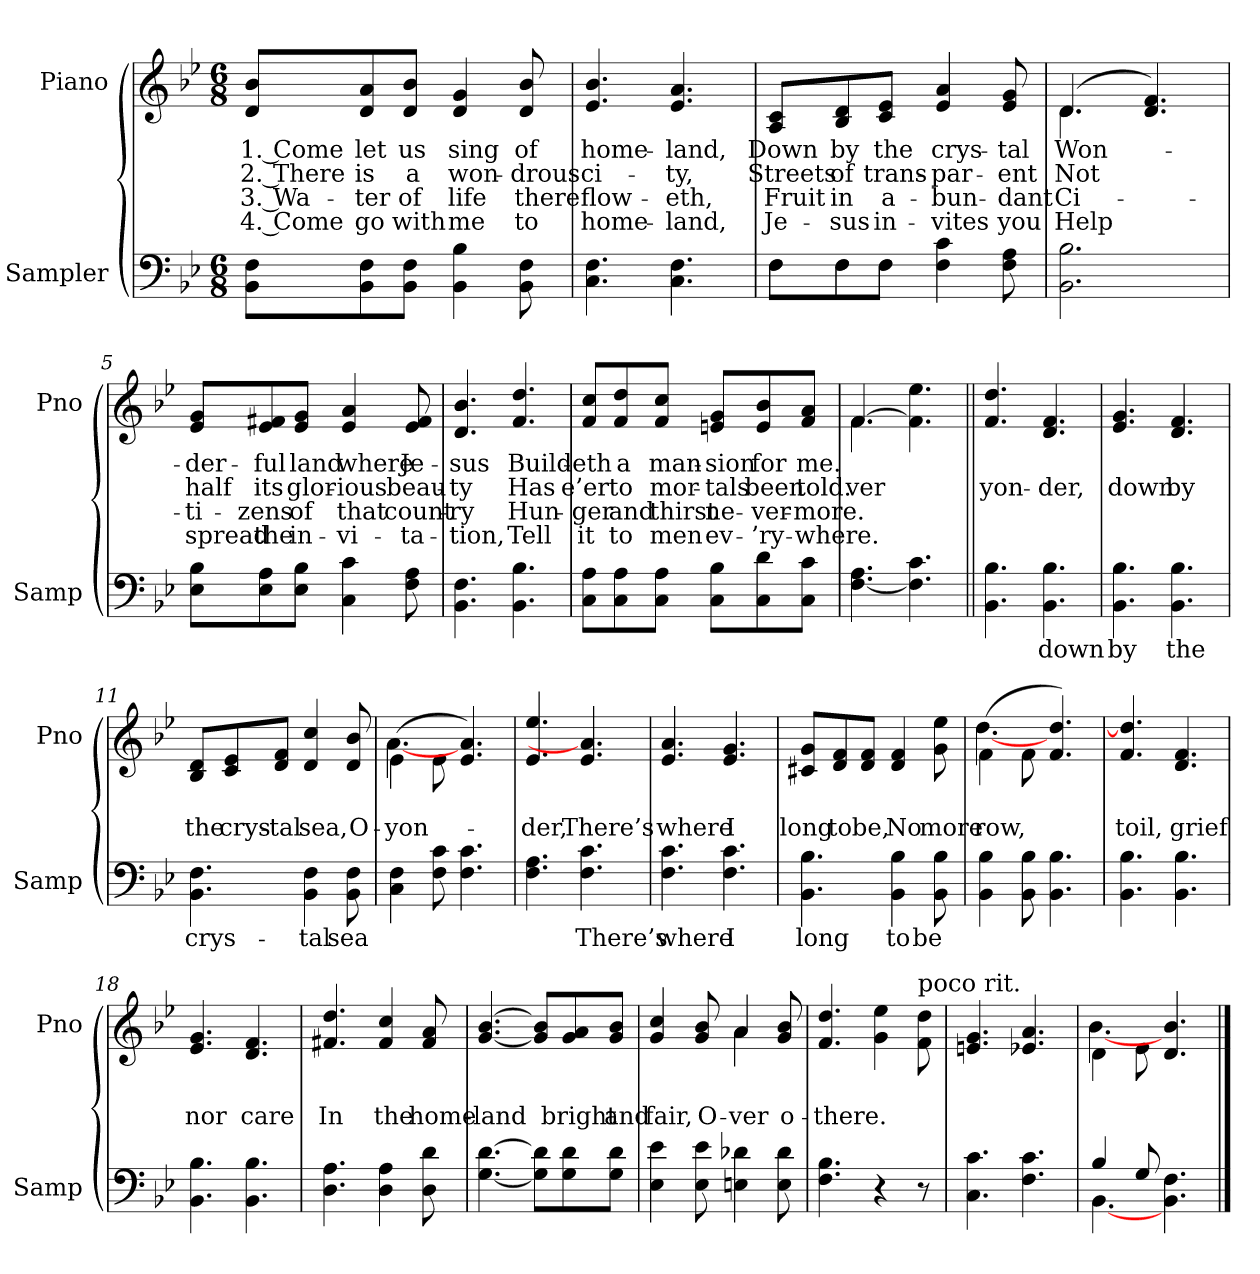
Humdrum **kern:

**kern	**text	**kern	**text	**text	**text	**text
*part2	*part2	*part1	*part1	*part1	*part1	*part1
*staff2	*staff2	*staff1	*staff1	*staff1	*staff1	*staff1
*I"Sampler	*	*I"Piano	*	*	*	*
*I'Samp	*	*I'Pno	*	*	*	*
*clefF4	*	*clefG2	*	*	*	*
*k[b-e-]	*	*k[b-e-]	*	*	*	*
*B-:	*	*B-:	*	*	*	*
*M6/8	*	*M6/8	*	*	*	*
=1	=1	=1	=1	=1	=1	=1
8BB-\ 8F\L	.	8d/ 8b-/L	1. Come	2. There	3. Wa-	4. Come
8BB-\ 8F\	.	8d/ 8a/	let	is	-ter	go
8BB-\ 8F\J	.	8d/ 8b-/J	us	a	of	with
4BB- 4B-	.	4d 4g	sing	won-	life	me
8BB- 8F	.	8d 8b-	of	-drous	there	to
=2	=2	=2	=2	=2	=2	=2
4.C 4.F	.	4.e- 4.b-	home-	ci-	flow-	home-
4.C 4.F	.	4.e- 4.a	-land,	-ty,	-eth,	-land,
=3	=3	=3	=3	=3	=3	=3
*^	*	*	*	*	*	*
8F\L	8F\L	.	8A/ 8c/L	Down	Streets	Fruit	Je-
8F\	8F\	.	8B-/ 8d/	by	of	in	-sus
8F\J	8F\J	.	8c/ 8e-/J	the	trans-	a-	in-
4F 4c	4.ryy	.	4e- 4a	crys-	-par-	-bun-	-vites
8F 8A	.	.	8e- 8g	-tal	-ent	-dant	you
*v	*v	*	*	*	*	*	*
=4	=4	=4	=4	=4	=4	=4
*	*	*^	*	*	*	*
2.BB- 2.B-	.	(4.d/	4.d	Won-	Not	Ci-	Help
.	.	4.d 4.f)	4.ryy	.	.	.	.
*	*	*v	*v	*	*	*	*
=5	=5	=5	=5	=5	=5	=5
8E-\ 8B-\L	.	8e-/ 8g/L	-der-	half	-ti-	spread
8E-\ 8A\	.	8e-/ 8f#X/	-ful	its	-zens	the
8E-\ 8B-\J	.	8e-/ 8g/J	land	glor-	of	in-
4C 4c	.	4e- 4a	where	-ious	that	-vi-
8F 8A	.	8e- 8f#	Je-	beau-	count-	-ta-
=6	=6	=6	=6	=6	=6	=6
4.BB- 4.F	.	4.d 4.b-	-sus	-ty	-ry	-tion,
4.BB- 4.B-	.	4.f 4.dd	Build-	Has	Hun-	Tell
=7	=7	=7	=7	=7	=7	=7
8C\ 8A\L	.	8f/ 8cc/L	-eth	e’er	-ger	it
8C\ 8A\	.	8f/ 8dd/	a	to	and	to
8C\ 8A\J	.	8f/ 8cc/J	man-	mor-	thirst	men
8C\ 8B-\L	.	8en/ 8g/L	-sion	-tals	ne-	ev-
8C\ 8d\	.	8e/ 8b-/	for	been	-ver-	-’ry-
8C\ 8c\J	.	8f/ 8a/J	me.	told.	-more.	-where.
=8	=8	=8	=8	=8	=8	=8
*	*	*^	*	*	*	*
[4.F 4.A	.	[4.f/	4.f	.	-ver	.	.
4.F] 4.c	.	4.f] 4.ee-	4.ryy	.	.	.	.
=9||	=9||	=9||	=9||	=9||	=9||	=9||	=9||
!	!	!LO:TX:t=Refrain	!	!	!	!	!
*	*	*v	*v	*	*	*	*
4.BB- 4.B-	.	4.f 4.dd	.	yon-	.	.
4.BB- 4.B-	down	4.d 4.f	.	-der,	.	.
=10	=10	=10	=10	=10	=10	=10
4.BB- 4.B-	by	4.e- 4.g	.	down	.	.
4.BB- 4.B-	the	4.d 4.f	.	by	.	.
=11	=11	=11	=11	=11	=11	=11
4.BB- 4.F	crys-	8B-/ 8d/L	.	the	.	.
.	.	8c/ 8e-/	.	crys-	.	.
.	.	8d/ 8f/J	.	-tal	.	.
4BB- 4F	-tal	4d 4cc	.	sea,	.	.
8BB- 8F	sea	8d 8b-	.	O-	.	.
=12	=12	=12	=12	=12	=12	=12
*	*	*^	*	*	*	*
4C 4F	.	(4e-\	[4.a	.	yon-	.	.
8F 8c	.	8e-\	.	.	.	.	.
4.F 4.c	.	4.e- 4.a)	4.ryy	.	.	.	.
*	*	*v	*v	*	*	*	*
=13	=13	=13	=13	=13	=13	=13
4.F 4.A	.	4.e- 4.ee-	.	-der,	.	.
4.F 4.c	There’s	4.e- 4.a]	.	There’s	.	.
=14	=14	=14	=14	=14	=14	=14
4.F 4.c	where	4.e- 4.a	.	where	.	.
4.F 4.c	I	4.e- 4.g	.	I	.	.
=15	=15	=15	=15	=15	=15	=15
4.BB- 4.B-	long	8c#X/ 8g/L	.	long	.	.
.	.	8d/ 8f/	.	to	.	.
.	.	8d/ 8f/J	.	be,	.	.
4BB- 4B-	to	4d 4f	.	No	.	.
8BB- 8B-	be	8g 8ee-	.	more	.	.
=16	=16	=16	=16	=16	=16	=16
*	*	*^	*	*	*	*
4BB- 4B-	.	(4f\	[4.dd	.	-row,	.	.
8BB- 8B-	.	8f\	.	.	.	.	.
4.BB- 4.B-	.	4.f 4.dd)	4.ryy	.	.	.	.
*	*	*v	*v	*	*	*	*
=17	=17	=17	=17	=17	=17	=17
4.BB- 4.B-	.	4.f 4.dd]	.	toil,	.	.
4.BB- 4.B-	.	4.d 4.f	.	grief	.	.
=18	=18	=18	=18	=18	=18	=18
4.BB- 4.B-	.	4.e- 4.g	.	nor	.	.
4.BB- 4.B-	.	4.d 4.f	.	care	.	.
=19	=19	=19	=19	=19	=19	=19
4.D 4.A	.	4.f#X 4.dd	.	In	.	.
4D 4A	.	4f# 4cc	.	the	.	.
8D 8d	.	8f# 8a	.	home-	.	.
=20	=20	=20	=20	=20	=20	=20
[4.G [4.d	.	[4.g [4.b-	.	-land	.	.
8G]\ 8d]\L	.	8g]/ 8b-]/L	.	.	.	.
8G\ 8d\	.	8g/ 8a/	.	bright	.	.
8G\ 8d\J	.	8g/ 8b-/J	.	and	.	.
=21	=21	=21	=21	=21	=21	=21
*	*	*^	*	*	*	*
4E- 4e-	.	4g 4cc	4.ryy	.	fair,	.	.
8E- 8e-	.	8g 8b-	.	.	O-	.	.
4En 4d-X	.	4a/	4a	.	-ver	.	.
8E 8d-	.	8g 8b-	8ryy	.	o-	.	.
*	*	*v	*v	*	*	*	*
=22	=22	=22	=22	=22	=22	=22
4.F 4.B-	.	4.f 4.dd	.	there.	.	.
4r	.	4g 4ee-	.	.	.	.
!	!	!LO:TX:t=poco rit.	!	!	!	!
8r	.	8f\ 8dd\	.	.	.	.
=23	=23	=23	=23	=23	=23	=23
4.C 4.c	.	4.en 4.g	.	.	.	.
4.F 4.c	.	4.e-X 4.a	.	.	.	.
=24	=24	=24	=24	=24	=24	=24
*^	*	*^	*	*	*	*
4B-/	[4.BB-	.	4d\	[4.b-	.	.	.	.
8G/	.	.	8e-\	.	.	.	.	.
4.BB- 4.F	4.ryy	.	4.d 4.b-	4.ryy	.	.	.	.
*v	*v	*	*	*	*	*	*	*
*	*	*v	*v	*	*	*	*
==	==	==	==	==	==	==
*-	*-	*-	*-	*-	*-	*-
